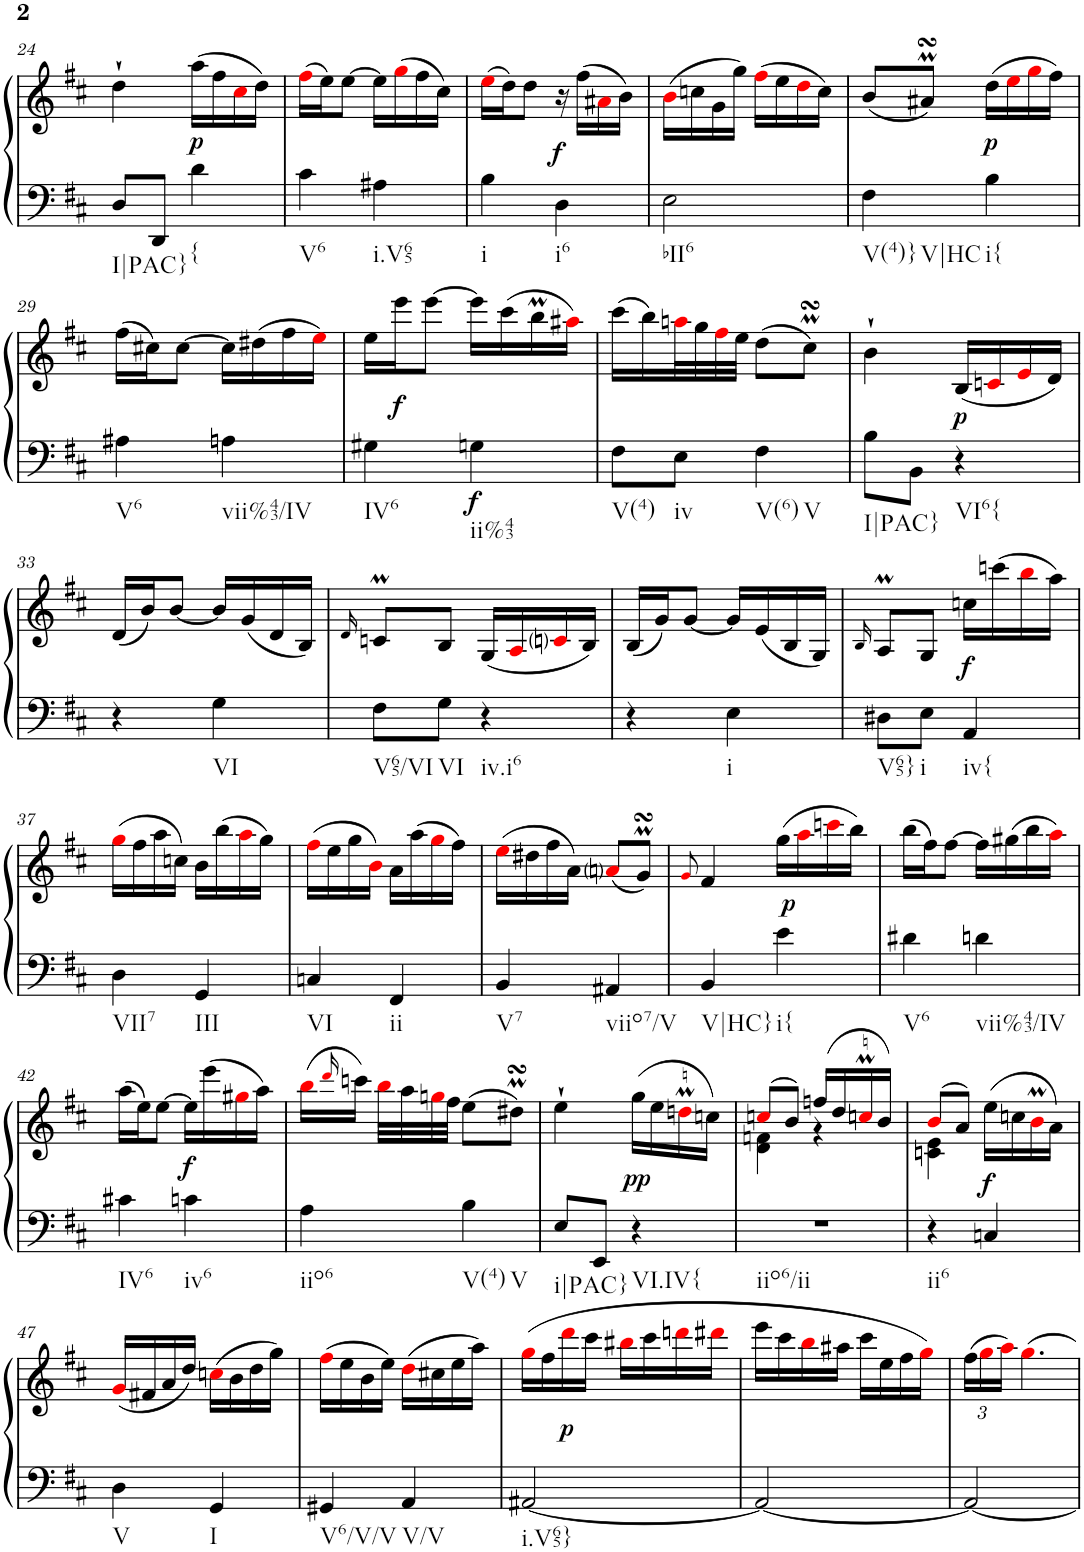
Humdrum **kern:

**kern	**kern	**dynam
*part1	*part1	*part1
*staff2	*staff1	*staff1/2
*I"Harpsichord	*	*
*I'Hch.	*	*
!!LO:PB:g=z
*clefF4	*clefG2	*
*k[f#c#]	*k[f#c#]	*
*b:	*b:	*
*M2/4	*M2/4	*
=24	=24	=24
!LO:TX:b:t=I|PAC}	!	!
8D/L	4dd`\	.
8DD/J	.	.
!LO:TX:b:t={	!	!
!	!	!LO:DY:a=2
4d\	(>16aa\LL	p
.	16ff#\	.
.	16cc#i\	.
.	16dd\JJ)	.
=25	=25	=25
!LO:TX:b:t=V6	!	!
4c#\	(>16ff#i\LL	.
.	16ee\J)	.
.	[8ee\J	.
!LO:TX:b:t=i.V65	!	!
4A#X\	16ee\LL]	.
.	(>16ggi\	.
.	16ff#\	.
.	16cc#\JJ)	.
=26	=26	=26
!LO:TX:b:t=i	!	!
4B\	(>16eei\LL	.
.	16dd\J)	.
.	8dd\J	.
!LO:TX:b:t=i6	!	!
!	!	!LO:DY:b
4D\	16r	f
.	(>16ff#\LL	.
.	16a#Xi\	.
.	16b\JJ)	.
=27	=27	=27
!LO:TX:b:t=bII6	!	!
2E\	(>16bi\LL	.
.	16ccn\	.
.	16g\	.
.	16gg\JJ)	.
.	(>16ff#i\LL	.
.	16ee\	.
.	16ddi\	.
.	16cc\JJ)	.
=28	=28	=28
!LO:TX:b:t=V(4)}	!	!
!LO:TX:b:t=V|HC	!	!
4F#\	(<8b/L	.
.	8a#XmsSsS/J)	.
!LO:TX:b:t=i{	!	!
!	!	!LO:DY:b
4B\	(>16dd\LL	p
.	16eei\	.
.	16ggi\	.
.	16ff#\JJ)	.
!!LO:LB:g=z
=29	=29	=29
!LO:TX:b:t=V6	!	!
4A#X\	(>16ff#\LL	.
.	16cc#X\J)	.
.	[8cc#\J	.
!LO:TX:b:t=vii%43/IV	!	!
4An\	16cc#\LL]	.
.	(>16dd#X\	.
.	16ff#\	.
.	16eei\JJ)	.
=30	=30	=30
!LO:TX:b:t=IV6	!	!
4G#X\	16ee\LL	.
!	!	!LO:DY:b
.	16eee\J	f
.	[8eee\J	.
!LO:TX:b:t=ii%43	!	!
!	!	!LO:DY:b=2
4Gn\	16eee\LL]	f
.	(>16ccc#\	.
.	16bbM\	.
.	16aa#Xi\JJ)	.
=31	=31	=31
!LO:TX:b:t=V(4)	!	!
8F#\L	(>16ccc#\LL	.
.	16bb\)	.
!LO:TX:b:t=iv	!	!
8E\J	32aani\L	.
.	32gg\	.
.	32ff#i\	.
.	32ee\JJJ	.
!LO:TX:b:t=V(6)	!	!
!LO:TX:b:t=V	!	!
4F#\	(>8dd\L	.
.	8cc#sSsSm\J)	.
=32	=32	=32
!LO:TX:b:t=I|PAC}	!	!
8B\L	4b`\	.
8BB\J	.	.
!LO:TX:b:t=VI6{	!	!
!	!	!LO:DY:b
4r	(<16B/LL	p
.	16cni/	.
.	16ei/	.
.	16d/JJ)	.
!!LO:LB:g=z
=33	=33	=33
4r	(<16d/LL	.
.	16b/J)	.
.	[8b/J	.
!LO:TX:b:t=VI	!	!
4G\	16b/LL]	.
.	(<16g/	.
.	16d/	.
.	16B/JJ)	.
=34	=34	=34
.	16qd/	.
!LO:TX:b:t=V65/VI	!	!
8F#\L	8cnM/L	.
!LO:TX:b:t=VI	!	!
8G\J	8B/J	.
!LO:TX:b:t=iv.i6	!	!
4r	(<16G/LL	.
.	16Ai/	.
.	16cnji/	.
.	16B/JJ)	.
=35	=35	=35
4r	(<16B/LL	.
.	16g/J)	.
.	[8g/J	.
!LO:TX:b:t=i	!	!
4E\	16g/LL]	.
.	(<16e/	.
.	16B/	.
.	16G/JJ)	.
=36	=36	=36
.	16qB/	.
!LO:TX:b:t=V65}	!	!
8D#X\L	8AM/L	.
!LO:TX:b:t=i	!	!
8E\J	8G/J	.
!LO:TX:b:t=iv{	!	!
!	!	!LO:DY:b
4AA/	16ccn\LL	f
.	(>16cccn\	.
.	16bbi\	.
.	16aa\JJ)	.
!!LO:LB:g=z
=37	=37	=37
!LO:TX:b:t=VII7	!	!
4D\	(>16ggi\LL	.
.	16ff#\	.
.	16aa\	.
.	16ccn\JJ)	.
!LO:TX:b:t=III	!	!
4GG/	16b\LL	.
.	(>16bb\	.
.	16aai\	.
.	16gg\JJ)	.
=38	=38	=38
!LO:TX:b:t=VI	!	!
4Cn/	(>16ff#i\LL	.
.	16ee\	.
.	16gg\	.
.	16bi\JJ)	.
!LO:TX:b:t=ii	!	!
4FF#/	16a\LL	.
.	(>16aa\	.
.	16ggi\	.
.	16ff#\JJ)	.
=39	=39	=39
!LO:TX:b:t=V7	!	!
4BB/	(>16eei\LL	.
.	16dd#X\	.
.	16ff#\	.
.	16a\JJ)	.
!LO:TX:b:t=viio7/V	!	!
4AA#X/	(<8anji/L	.
.	8gMsSSs/J)	.
=40	=40	=40
.	8qgi/	.
!LO:TX:b:t=V|HC}	!	!
4BB/	4f#/	.
!LO:TX:b:t=i{	!	!
4e\	(>16gg\LL	.
!	!	!LO:DY:b
.	16aai\	p
.	16cccni\	.
.	16bb\JJ)	.
=41	=41	=41
!LO:TX:b:t=V6	!	!
4d#X\	(>16bb\LL	.
.	16ff#\J)	.
.	[8ff#\J	.
!LO:TX:b:t=vii%43/IV	!	!
4dn\	16ff#\LL]	.
.	(>16gg#X\	.
.	16bb\	.
.	16aai\JJ)	.
!!LO:LB:g=z
=42	=42	=42
!LO:TX:b:t=IV6	!	!
4c#X\	(>16aa\LL	.
.	16ee\J)	.
.	[8ee\J	.
!LO:TX:b:t=iv6	!	!
!	!	!LO:DY:b
4cn\	16ee\LL]	f
.	(>16eee\	.
.	16gg#Xi\	.
.	16aa\JJ)	.
=43	=43	=43
!LO:TX:b:t=iio6	!	!
4A\	(>16bbi\LL	.
.	16qdddi/	.
.	16cccn\JJ)	.
.	32bbi\LLL	.
.	32aa\	.
.	32ggni\	.
.	32ff#\JJJ	.
!LO:TX:b:t=V(4)	!	!
!LO:TX:b:t=V	!	!
4B\	(>8ee\L	.
.	8dd#XmsSsS\J)	.
=44	=44	=44
!LO:TX:b:t=i|PAC}	!	!
8E/L	4ee`\	.
8EE/J	.	.
!LO:TX:b:t=VI.IV{	!	!
!	!	!LO:DY:b
4r	(>16gg\LL	pp
.	16ee\	.
.	16ddnMi\	.
.	16ccn\JJ)	.
=45	=45	=45
*	*^	*
!LO:TX:b:t=iio6/ii	!	!	!
2r	(>8ccni/L	4d\ 4fn\	.
.	8b/J)	.	.
.	(>16ffn/LL	4r	.
.	16dd/	.	.
.	16ccnMi/	.	.
.	16b/JJ)	.	.
=46	=46	=46	=46
!LO:TX:b:t=ii6	!	!	!
4r	(>8bi/L	4cn\ 4e\	.
.	8a/J)	.	.
!	!	!	!LO:DY:b
4Cn/	(>16ee\LL	4ryy	f
.	16ccn\	.	.
.	16bMi\	.	.
.	16a\JJ)	.	.
*	*v	*v	*
!!LO:LB:g=z
=47	=47	=47
!LO:TX:b:t=V	!	!
4D\	(<16gi/LL	.
.	16f#X/	.
.	16a/	.
.	16dd/JJ)	.
!LO:TX:b:t=I	!	!
4GG/	(>16ccni\LL	.
.	16b\	.
.	16dd\	.
.	16gg\JJ)	.
=48	=48	=48
!LO:TX:b:t=V6/V/V	!	!
4GG#X/	(>16ff#i\LL	.
.	16ee\	.
.	16b\	.
.	16ee\JJ)	.
!LO:TX:b:t=V/V	!	!
4AA/	(>16ddi\LL	.
.	16cc#X\	.
.	16ee\	.
.	16aa\JJ)	.
=49	=49	=49
!LO:TX:b:t=i.V65}	!	!
[2AA#X/	(>16ggi\LL	.
.	16ff#\	.
!	!	!LO:DY:b
.	16dddi\	p
.	16ccc#\JJ	.
.	16bb#Xi\LL	.
.	16ccc#\	.
.	16dddni\	.
.	16ddd#Xi\JJ	.
=50	=50	=50
2AA#/_	16eee\LL	.
.	16ccc#\	.
.	16bbi\	.
.	16aa#X\JJ	.
.	16ccc#\LL	.
.	16ee\	.
.	16ff#\	.
.	16ggi\JJ)	.
=51	=51	=51
*	*Xbrackettup	*
2AA#/_	(>24ff#\LL	.
.	24ggi\	.
.	24aai\JJ)	.
.	4.ggi\	.
=	=	=
*-	*-	*-
